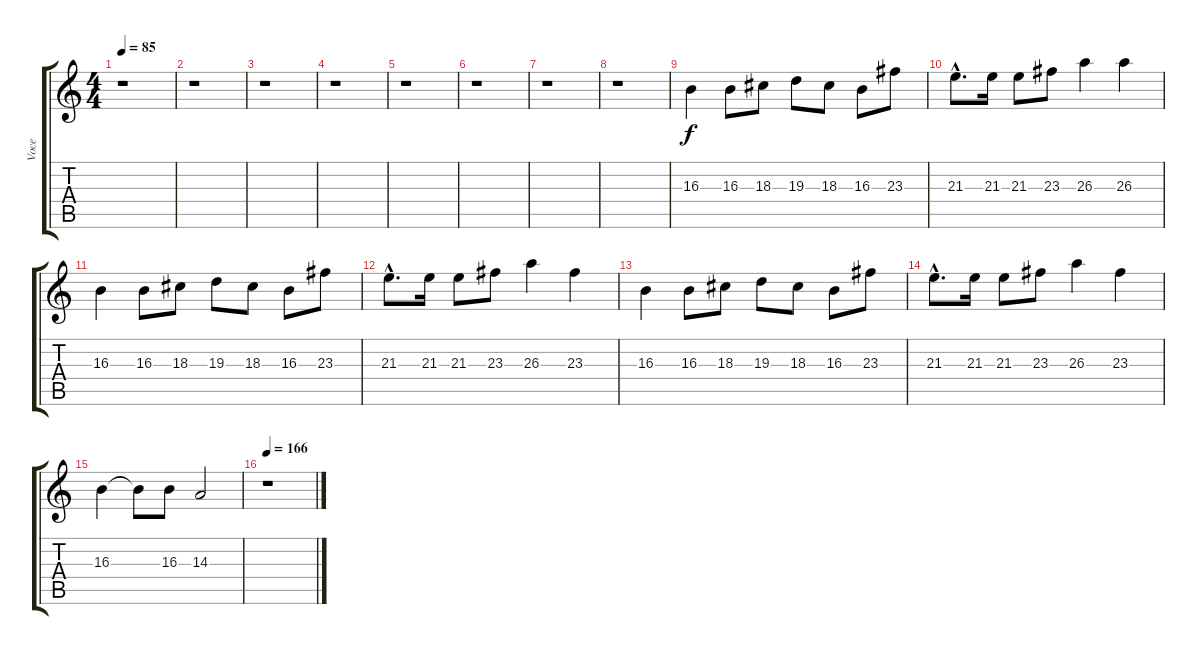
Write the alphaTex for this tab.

\track ("Voce" "Voce") {instrument lead6voice}
\staff {score tabs}
\tuning (E4 B3 G3 D3 A2 E2) {hide}
\ts (4 4)
\tempo 85
\clef g2
\ks c
r.1{dy f} |
r.1 |
r.1 |
r.1 |
r.1 |
r.1 |
r.1 |
r.1 |
16.3.4 16.3.8 18.3.8 19.3.8 18.3.8 16.3.8 23.3.8 |
21.3{hac}.8{d} 21.3.16 21.3.8 23.3.8 26.3.4 26.3.4 |
16.3.4 16.3.8 18.3.8 19.3.8 18.3.8 16.3.8 23.3.8 |
21.3{hac}.8{d} 21.3.16 21.3.8 23.3.8 26.3.4 23.3.4 |
16.3.4 16.3.8 18.3.8 19.3.8 18.3.8 16.3.8 23.3.8 |
21.3{hac}.8{d} 21.3.16 21.3.8 23.3.8 26.3.4 23.3.4 |
16.3.4 16.3{t}.8 16.3.8 14.3.2 |
\tempo 166
r.1
